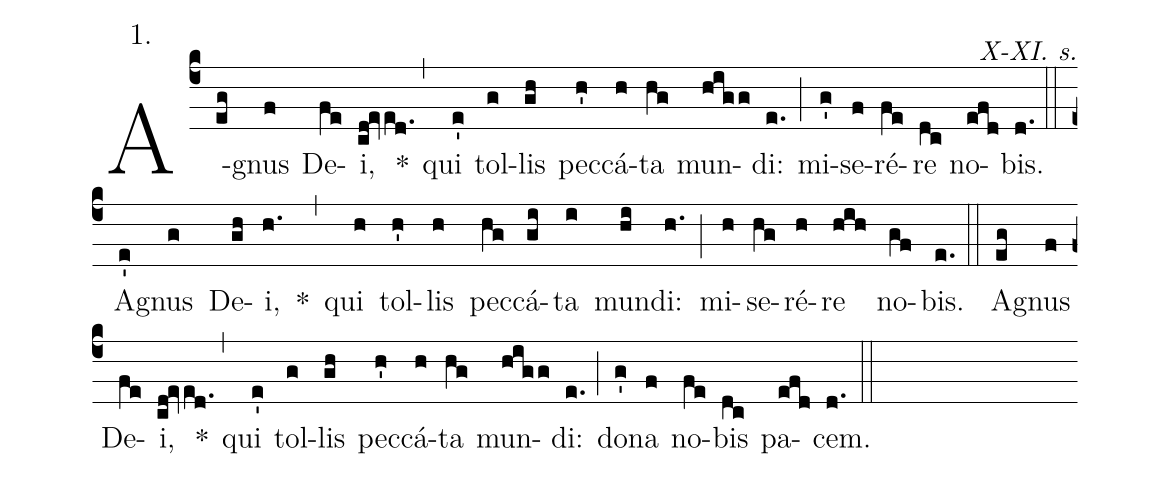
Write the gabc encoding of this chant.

annotation:1.;
commentary:X-XI. s.;
%%
(c4) A-(eg)gnus(f) De(fe)i,(cd!eved.) *(,) qui(e') tol(g)lis(gh) pec(h')cá(h)ta(hg) mun(higg)di:(e.) (;) mi(g')se(f)ré(fe)re(dc) no(efd)bis.(d.) (::)
A(e')gnus(g) De(gh)i,(h.) *(,) qui(h) tol(h')lis(h) pec(hg)cá(gi)ta(i) mun(hi)di:(h.) (;) mi(h)se(hg)ré(h)re(hih) no(gf)bis.(e.) (::)
A(eg)gnus(f) De(fe)i,(cd!eved.) *(,) qui(e') tol(g)lis(gh) pec(h')cá(h)ta(hg) mun(higg)di:(e.) (;) do(g')na(f) no(fe)bis(dc) pa(efd)cem.(d.) (::)
